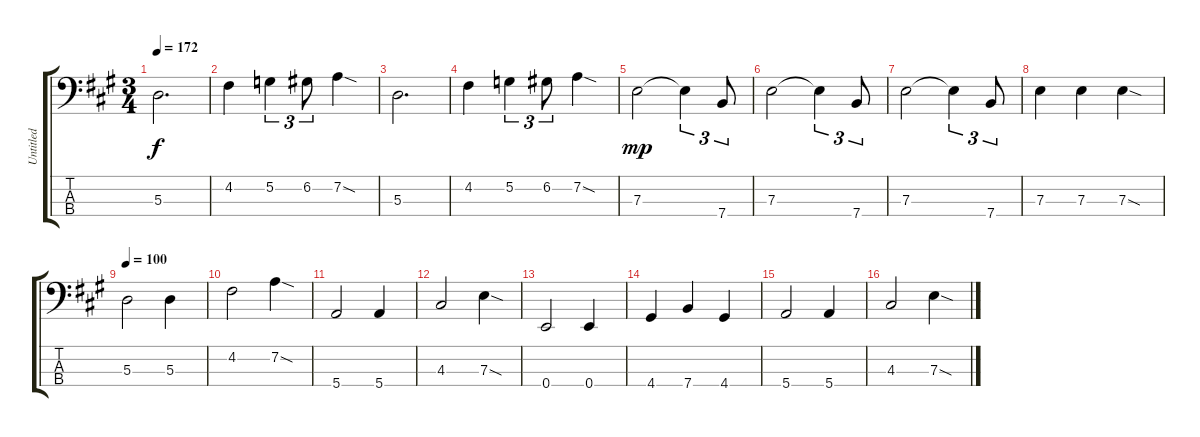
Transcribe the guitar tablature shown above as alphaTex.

\track ("Untitled" "Untitled") {instrument electricbassfinger}
\staff {score tabs}
\tuning (G2 D2 A1 E1) {hide}
\ts (3 4)
\tempo 172
\clef f4
\ks a
5.3.2{d dy f} |
4.2.4 5.2.4{tu (3 2)} 6.2.8{tu (3 2)} 7.2{sod}.4 |
5.3.2{d} |
4.2.4 5.2.4{tu (3 2)} 6.2.8{tu (3 2)} 7.2{sod}.4 |
7.3.2{dy mp} 7.3{t}.4{tu (3 2)} 7.4.8{tu (3 2)} |
7.3.2 7.3{t}.4{tu (3 2)} 7.4.8{tu (3 2)} |
7.3.2 7.3{t}.4{tu (3 2)} 7.4.8{tu (3 2)} |
7.3.4 7.3.4 7.3{sod}.4 |
\tempo 100
5.3.2 5.3.4 |
4.2.2 7.2{sod}.4 |
5.4.2 5.4.4 |
4.3.2 7.3{sod}.4 |
0.4.2 0.4.4 |
4.4.4 7.4.4 4.4.4 |
5.4.2 5.4.4 |
4.3.2 7.3{sod}.4
